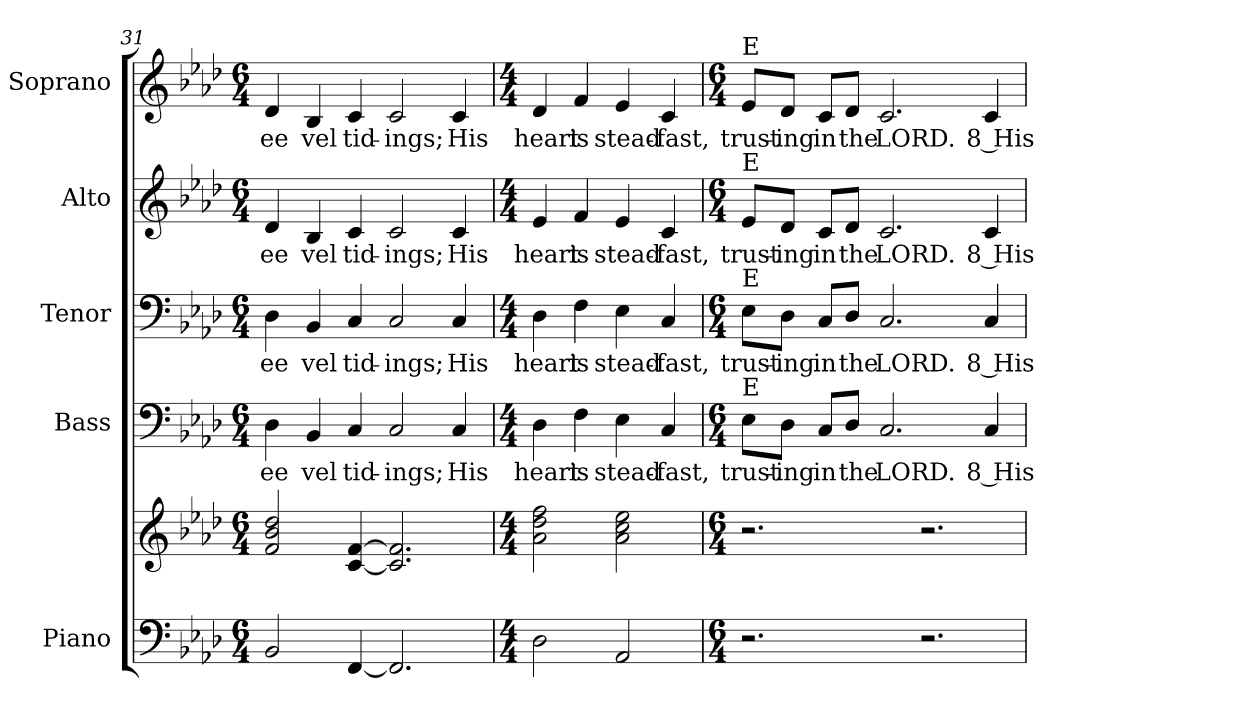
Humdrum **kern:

**kern	**kern	**kern	**text	**kern	**text	**kern	**text	**kern	**text
*part5	*part5	*part4	*part4	*part3	*part3	*part2	*part2	*part1	*part1
*staff6	*staff5	*staff4	*staff4	*staff3	*staff3	*staff2	*staff2	*staff1	*staff1
*I"Piano	*	*I"Bass	*	*I"Tenor	*	*I"Alto	*	*I"Soprano	*
*I'Pno.	*	*I'B.	*	*I'T.	*	*I'A.	*	*I'S.	*
!!LO:PB:g=z
*clefF4	*clefG2	*clefF4	*	*clefF4	*	*clefG2	*	*clefG2	*
*k[b-e-a-d-]	*k[b-e-a-d-]	*k[b-e-a-d-]	*	*k[b-e-a-d-]	*	*k[b-e-a-d-]	*	*k[b-e-a-d-]	*
*A-:	*A-:	*A-:	*	*A-:	*	*A-:	*	*A-:	*
*M6/4	*M6/4	*M6/4	*	*M6/4	*	*M6/4	*	*M6/4	*
=31	=31	=31	=31	=31	=31	=31	=31	=31	=31
!	!	!	!LO:LY:b:color=#000000	!	!	!	!	!	!
!	!	!	!	!	!LO:LY:b:color=#000000	!	!	!	!
!	!	!	!	!	!	!	!LO:LY:b:color=#000000	!	!
!	!	!	!	!	!	!	!	!	!LO:LY:b:color=#000000
2BB-i/	2fi/ 2b-i 2dd-i	4D-i\	ee	4D-i\	ee	4d-i/	ee	4d-i/	ee
!	!	!	!LO:LY:b:color=#000000	!	!	!	!	!	!
!	!	!	!	!	!LO:LY:b:color=#000000	!	!	!	!
!	!	!	!	!	!	!	!LO:LY:b:color=#000000	!	!
!	!	!	!	!	!	!	!	!	!LO:LY:b:color=#000000
.	.	4BB-i/	vel	4BB-i/	vel	4B-i/	vel	4B-i/	vel
!	!	!	!LO:LY:b:color=#000000	!	!	!	!	!	!
!	!	!	!	!	!LO:LY:b:color=#000000	!	!	!	!
!	!	!	!	!	!	!	!LO:LY:b:color=#000000	!	!
!	!	!	!	!	!	!	!	!	!LO:LY:b:color=#000000
[<4FFi/	[<4ci/ [>4fi	4Ci/	tid-	4Ci/	tid-	4ci/	tid-	4ci/	tid-
!	!	!	!LO:LY:b:color=#000000	!	!	!	!	!	!
!	!	!	!	!	!LO:LY:b:color=#000000	!	!	!	!
!	!	!	!	!	!	!	!LO:LY:b:color=#000000	!	!
!	!	!	!	!	!	!	!	!	!LO:LY:b:color=#000000
2.FFi/]	2.ci/] 2.fi]	2Ci/	-ings;	2Ci/	-ings;	2ci/	-ings;	2ci/	-ings;
!	!	!	!LO:LY:b:color=#000000	!	!	!	!	!	!
!	!	!	!	!	!LO:LY:b:color=#000000	!	!	!	!
!	!	!	!	!	!	!	!LO:LY:b:color=#000000	!	!
!	!	!	!	!	!	!	!	!	!LO:LY:b:color=#000000
.	.	4Ci/	His	4Ci/	His	4ci/	His	4ci/	His
=32	=32	=32	=32	=32	=32	=32	=32	=32	=32
*M4/4	*M4/4	*M4/4	*	*M4/4	*	*M4/4	*	*M4/4	*
!	!	!	!LO:LY:b:color=#000000	!	!	!	!	!	!
!	!	!	!	!	!LO:LY:b:color=#000000	!	!	!	!
!	!	!	!	!	!	!	!LO:LY:b:color=#000000	!	!
!	!	!	!	!	!	!	!	!	!LO:LY:b:color=#000000
2D-i\	2a-i\ 2dd-i 2ffi	4D-i\	heart	4D-i\	heart	4e-i/	heart	4d-i/	heart
!	!	!	!LO:LY:b:color=#000000	!	!	!	!	!	!
!	!	!	!	!	!LO:LY:b:color=#000000	!	!	!	!
!	!	!	!	!	!	!	!LO:LY:b:color=#000000	!	!
!	!	!	!	!	!	!	!	!	!LO:LY:b:color=#000000
.	.	4Fi\	is	4Fi\	is	4fi/	is	4fi/	is
!	!	!	!LO:LY:b:color=#000000	!	!	!	!	!	!
!	!	!	!	!	!LO:LY:b:color=#000000	!	!	!	!
!	!	!	!	!	!	!	!LO:LY:b:color=#000000	!	!
!	!	!	!	!	!	!	!	!	!LO:LY:b:color=#000000
2AA-i/	2a-i\ 2cci 2ee-i	4E-i\	stead-	4E-i\	stead-	4e-i/	stead-	4e-i/	stead-
!	!	!	!LO:LY:b:color=#000000	!	!	!	!	!	!
!	!	!	!	!	!LO:LY:b:color=#000000	!	!	!	!
!	!	!	!	!	!	!	!LO:LY:b:color=#000000	!	!
!	!	!	!	!	!	!	!	!	!LO:LY:b:color=#000000
.	.	4Ci/	-fast,	4Ci/	-fast,	4ci/	-fast,	4ci/	-fast,
!!LO:PB:g=z
=33	=33	=33	=33	=33	=33	=33	=33	=33	=33
*M6/4	*M6/4	*M6/4	*	*M6/4	*	*M6/4	*	*M6/4	*
!	!	!	!LO:LY:b:color=#000000	!	!	!	!	!	!
!	!	!	!	!	!LO:LY:b:color=#000000	!	!	!	!
!	!	!	!	!	!	!	!LO:LY:b:color=#000000	!	!
!	!	!	!	!	!	!	!	!LO:TX:a:t=E	!
!	!	!	!	!	!	!LO:TX:a:t=E	!	!	!
!	!	!	!	!LO:TX:a:t=E	!	!	!	!	!
!	!	!LO:TX:a:t=E	!	!	!	!	!	!	!
!	!	!	!	!	!	!	!	!	!LO:LY:b:color=#000000
2.r	2.r	8E-i\L	trust-	8E-i\L	trust-	8e-i/L	trust-	8e-i/L	trust-
!	!	!	!LO:LY:b:color=#000000	!	!	!	!	!	!
!	!	!	!	!	!LO:LY:b:color=#000000	!	!	!	!
!	!	!	!	!	!	!	!LO:LY:b:color=#000000	!	!
!	!	!	!	!	!	!	!	!	!LO:LY:b:color=#000000
.	.	8D-i\J	-ing	8D-i\J	-ing	8d-i/J	-ing	8d-i/J	-ing
!	!	!	!LO:LY:b:color=#000000	!	!	!	!	!	!
!	!	!	!	!	!LO:LY:b:color=#000000	!	!	!	!
!	!	!	!	!	!	!	!LO:LY:b:color=#000000	!	!
!	!	!	!	!	!	!	!	!	!LO:LY:b:color=#000000
.	.	8Ci/L	in	8Ci/L	in	8ci/L	in	8ci/L	in
!	!	!	!LO:LY:b:color=#000000	!	!	!	!	!	!
!	!	!	!	!	!LO:LY:b:color=#000000	!	!	!	!
!	!	!	!	!	!	!	!LO:LY:b:color=#000000	!	!
!	!	!	!	!	!	!	!	!	!LO:LY:b:color=#000000
.	.	8D-i/J	the	8D-i/J	the	8d-i/J	the	8d-i/J	the
!	!	!	!LO:LY:b:color=#000000	!	!	!	!	!	!
!	!	!	!	!	!LO:LY:b:color=#000000	!	!	!	!
!	!	!	!	!	!	!	!LO:LY:b:color=#000000	!	!
!	!	!	!	!	!	!	!	!	!LO:LY:b:color=#000000
.	.	2.Ci/	LORD.	2.Ci/	LORD.	2.ci/	LORD.	2.ci/	LORD.
2.r	2.r	.	.	.	.	.	.	.	.
!	!	!	!LO:LY:b:color=#000000	!	!	!	!	!	!
!	!	!	!	!	!LO:LY:b:color=#000000	!	!	!	!
!	!	!	!	!	!	!	!LO:LY:b:color=#000000	!	!
!	!	!	!	!	!	!	!	!	!LO:LY:b:color=#000000
.	.	4Ci/	8 His	4Ci/	8 His	4ci/	8 His	4ci/	8 His
=	=	=	=	=	=	=	=	=	=
*-	*-	*-	*-	*-	*-	*-	*-	*-	*-
